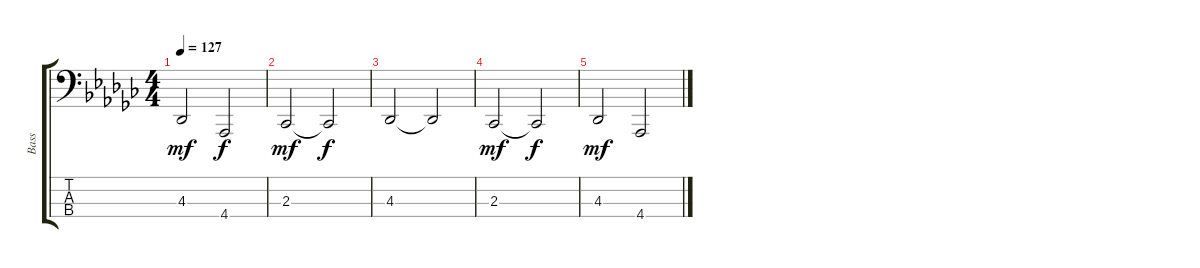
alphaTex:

\track ("Bass" "Bass") {instrument lead2sawtooth}
\staff {score tabs}
\tuning (G2 D2 A1 E1) {hide}
\ts (4 4)
\tempo 127
\clef f4
\ks ebminor
4.3.2{dy mf} 4.4.2{dy f} |
2.3.2{dy mf} 2.3{t}.2{dy f} |
4.3.2{volume 0} 4.3{t}.2 |
2.3.2{dy mf} 2.3{t}.2{dy f} |
4.3.2{dy mf} 4.4.2
